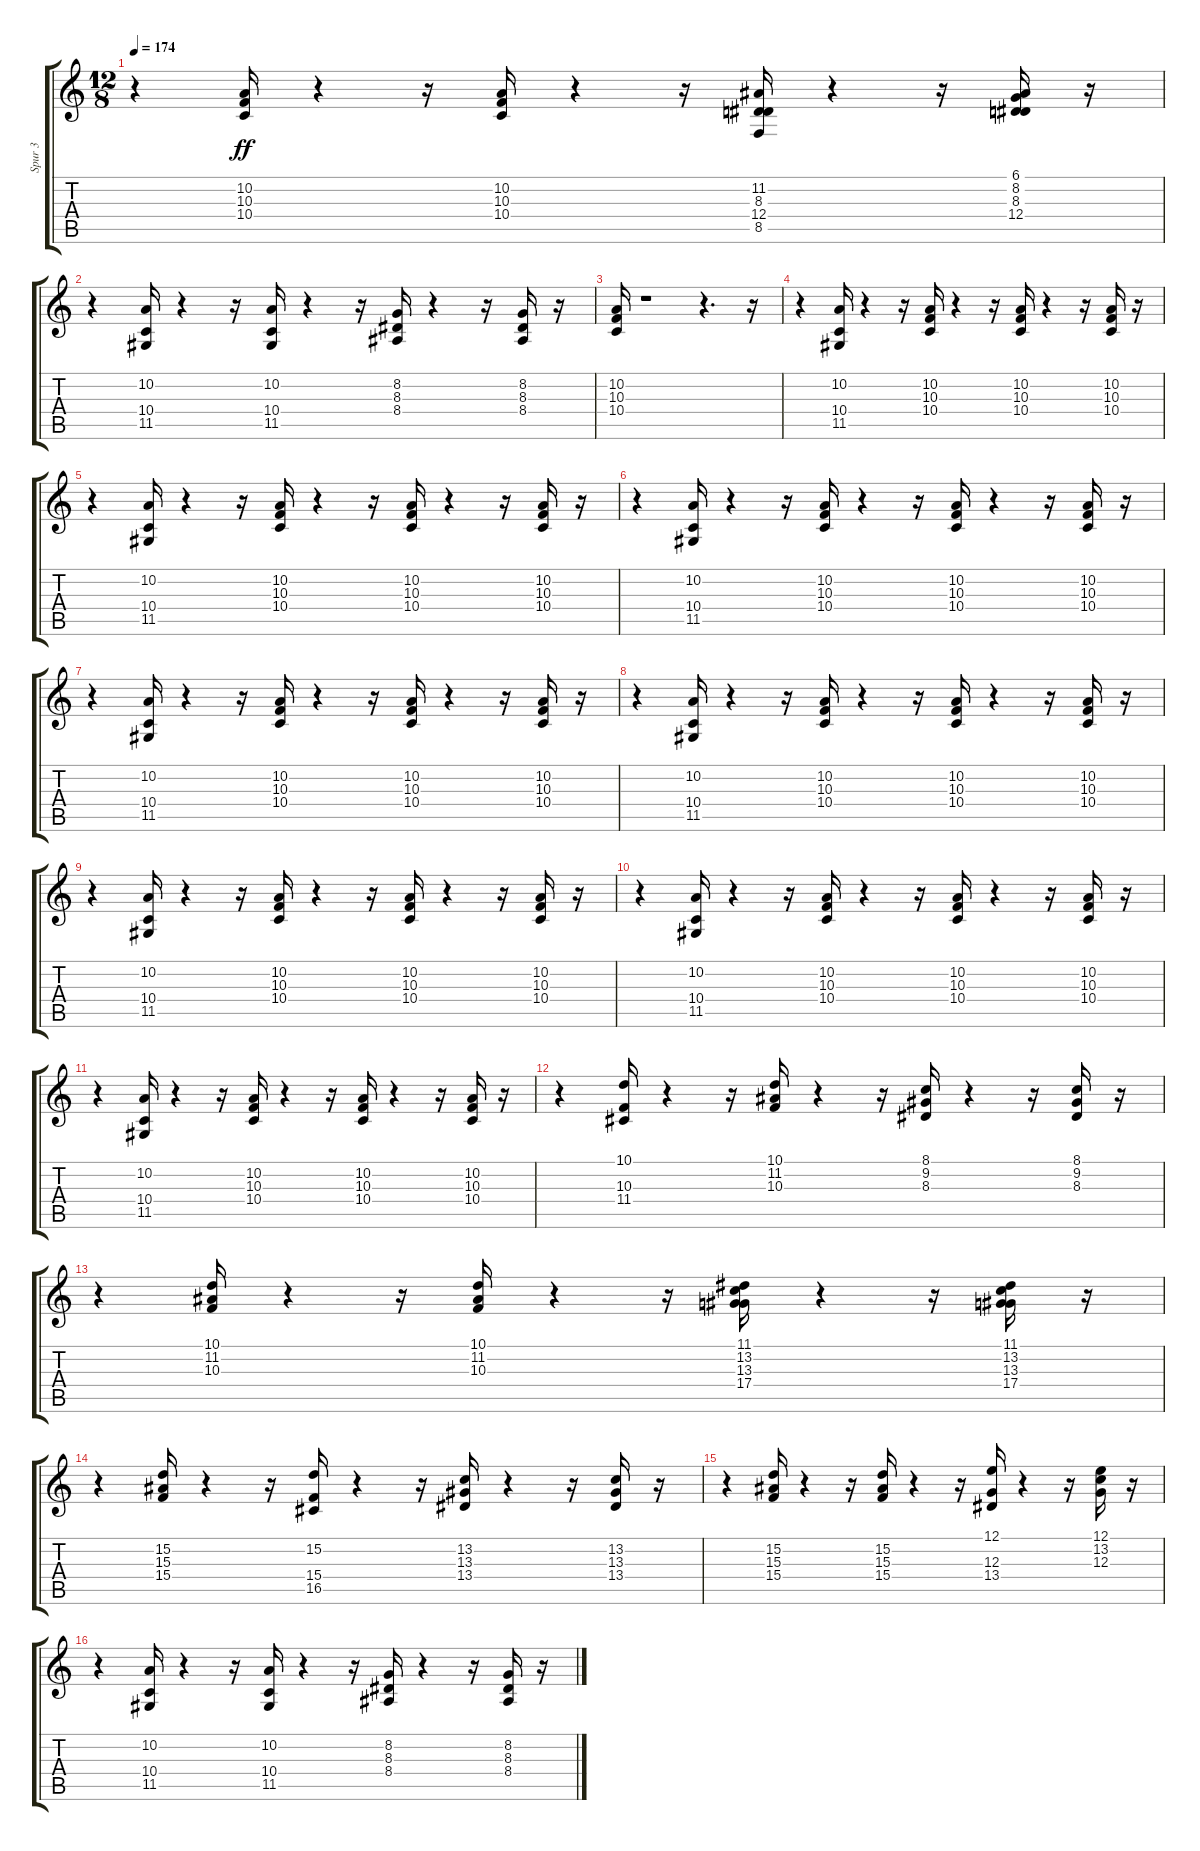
\track ("Spur 3" "Spur 3") {instrument pad3polysynth}
\staff {score tabs}
\tuning (E4 B3 G3 D3 A2 E2) {hide}
\ts (12 8)
\tempo 174
\clef g2
\ks c
r.4{dy ff} (10.2 10.3 10.4).16 r.4 r.16 (10.2 10.3 10.4).16 r.4 r.16 (11.2 8.3 12.4 8.5).16 r.4 r.16 (6.1 8.2 8.3 12.4).16 r.16 |
r.4 (10.2 10.4 11.5).16 r.4 r.16 (10.2 10.4 11.5).16 r.4 r.16 (8.2 8.3 8.4).16 r.4 r.16 (8.2 8.3 8.4).16 r.16 |
(10.2 10.3 10.4).16 r.1 r.4{d} r.16 |
r.4 (10.2 10.4 11.5).16 r.4 r.16 (10.2 10.3 10.4).16 r.4 r.16 (10.2 10.3 10.4).16 r.4 r.16 (10.2 10.3 10.4).16 r.16 |
r.4 (10.2 10.4 11.5).16 r.4 r.16 (10.2 10.3 10.4).16 r.4 r.16 (10.2 10.3 10.4).16 r.4 r.16 (10.2 10.3 10.4).16 r.16 |
r.4 (10.2 10.4 11.5).16 r.4 r.16 (10.2 10.3 10.4).16 r.4 r.16 (10.2 10.3 10.4).16 r.4 r.16 (10.2 10.3 10.4).16 r.16 |
r.4 (10.2 10.4 11.5).16 r.4 r.16 (10.2 10.3 10.4).16 r.4 r.16 (10.2 10.3 10.4).16 r.4 r.16 (10.2 10.3 10.4).16 r.16 |
r.4 (10.2 10.4 11.5).16 r.4 r.16 (10.2 10.3 10.4).16 r.4 r.16 (10.2 10.3 10.4).16 r.4 r.16 (10.2 10.3 10.4).16 r.16 |
r.4 (10.2 10.4 11.5).16 r.4 r.16 (10.2 10.3 10.4).16 r.4 r.16 (10.2 10.3 10.4).16 r.4 r.16 (10.2 10.3 10.4).16 r.16 |
r.4 (10.2 10.4 11.5).16 r.4 r.16 (10.2 10.3 10.4).16 r.4 r.16 (10.2 10.3 10.4).16 r.4 r.16 (10.2 10.3 10.4).16 r.16 |
r.4 (10.2 10.4 11.5).16 r.4 r.16 (10.2 10.3 10.4).16 r.4 r.16 (10.2 10.3 10.4).16 r.4 r.16 (10.2 10.3 10.4).16 r.16 |
r.4 (10.1 10.3 11.4).16 r.4 r.16 (10.1 11.2 10.3).16 r.4 r.16 (8.1 9.2 8.3).16 r.4 r.16 (8.1 9.2 8.3).16 r.16 |
r.4 (10.1 11.2 10.3).16 r.4 r.16 (10.1 11.2 10.3).16 r.4 r.16 (11.1 13.2 13.3 17.4).16 r.4 r.16 (11.1 13.2 13.3 17.4).16 r.16 |
r.4 (15.2 15.3 15.4).16 r.4 r.16 (15.2 15.4 16.5).16 r.4 r.16 (13.2 13.3 13.4).16 r.4 r.16 (13.2 13.3 13.4).16 r.16 |
r.4 (15.2 15.3 15.4).16 r.4 r.16 (15.2 15.3 15.4).16 r.4 r.16 (12.1 12.3 13.4).16 r.4 r.16 (12.1 13.2 12.3).16 r.16 |
r.4 (10.2 10.4 11.5).16 r.4 r.16 (10.2 10.4 11.5).16 r.4 r.16 (8.2 8.3 8.4).16 r.4 r.16 (8.2 8.3 8.4).16 r.16
